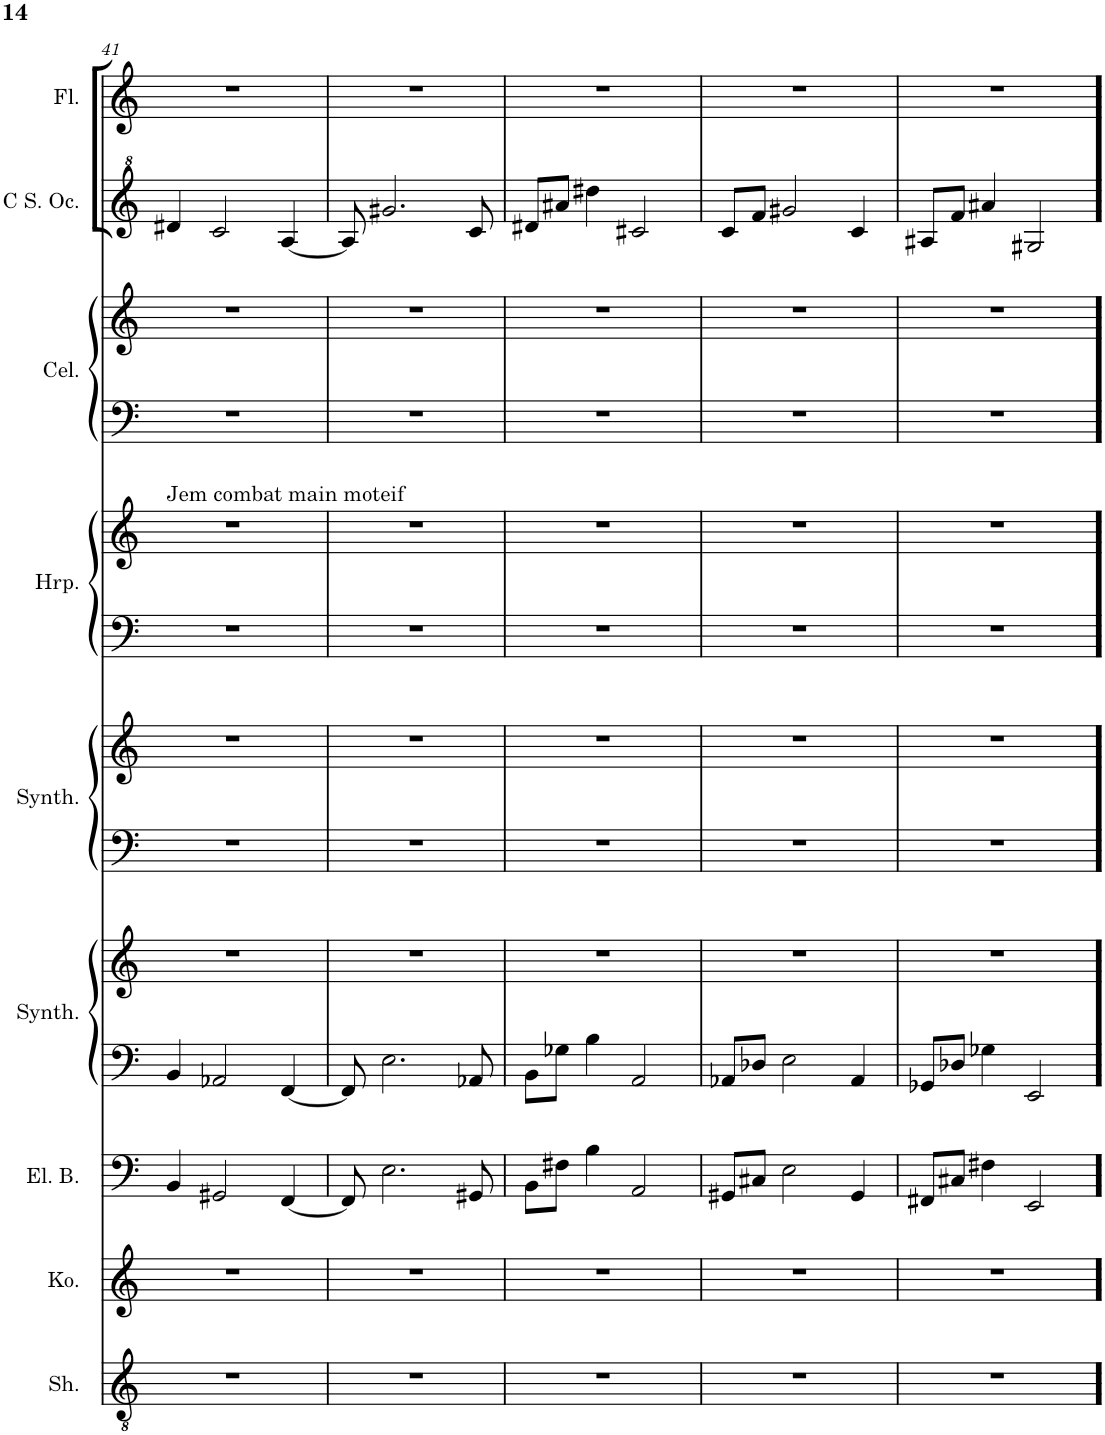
**kern	**kern	**kern	**kern	**kern	**kern	**kern	**kern	**kern	**kern	**kern	**kern	**kern
*part9	*part8	*part7	*part6	*part6	*part5	*part5	*part4	*part4	*part3	*part3	*part2	*part1
*staff13	*staff12	*staff11	*staff10	*staff9	*staff8	*staff7	*staff6	*staff5	*staff4	*staff3	*staff2	*staff1
*I"Shamisen	*I"Koto	*I"5-str. Electric Bass	*I"Square Synthesizer	*	*I"Crystal Synthesizer	*	*I"Harp	*	*I"Celesta	*	*I"C Soprano Ocarina	*I"Flute
*I'Sh.	*I'Ko.	*I'El. B.	*I'Synth.	*	*I'Synth.	*	*I'Hrp.	*	*I'Cel.	*	*I'C S. Oc.	*I'Fl.
!!LO:PB:g=z
*clefGv2	*clefG2	*clefF4	*clefF4	*clefG2	*clefF4	*clefG2	*clefF4	*clefG2	*clefF4	*clefG2	*clefG^2	*clefG2
*	*	*Trd7c12	*	*	*	*	*	*	*Trd-7c-12	*Trd-7c-12	*	*
*k[]	*k[]	*k[]	*k[]	*k[]	*k[]	*k[]	*k[]	*k[]	*k[]	*k[]	*k[]	*k[]
*M4/4	*M4/4	*M4/4	*M4/4	*M4/4	*M4/4	*M4/4	*M4/4	*M4/4	*M4/4	*M4/4	*M4/4	*M4/4
=41	=41	=41	=41	=41	=41	=41	=41	=41	=41	=41	=41	=41
!	!	!	!	!	!	!	!	!LO:TX:a:t=Jem combat main moteif	!	!	!	!
1r	1r	4BB/	4BB/	1r	1r	1r	1r	1r	1r	1r	4dd#X/	1r
.	.	2GG#X/	2AA-X/	.	.	.	.	.	.	.	2cc/	.
.	.	[4FF/	[4FF/	.	.	.	.	.	.	.	[4a/	.
=42	=42	=42	=42	=42	=42	=42	=42	=42	=42	=42	=42	=42
1r	1r	8FF/]	8FF/]	1r	1r	1r	1r	1r	1r	1r	8a/]	1r
.	.	2.E\	2.E\	.	.	.	.	.	.	.	2.gg#X/	.
.	.	8GG#X/	8AA-X/	.	.	.	.	.	.	.	8cc/	.
=43	=43	=43	=43	=43	=43	=43	=43	=43	=43	=43	=43	=43
1r	1r	8BB\L	8BB\L	1r	1r	1r	1r	1r	1r	1r	8dd#X/L	1r
.	.	8F#X\J	8G-X\J	.	.	.	.	.	.	.	8aa#X/J	.
.	.	4B\	4B\	.	.	.	.	.	.	.	4ddd#X\	.
.	.	2AA/	2AA/	.	.	.	.	.	.	.	2cc#X/	.
=44	=44	=44	=44	=44	=44	=44	=44	=44	=44	=44	=44	=44
1r	1r	8GG#X/L	8AA-X/L	1r	1r	1r	1r	1r	1r	1r	8cc/L	1r
.	.	8C#X/J	8D-X/J	.	.	.	.	.	.	.	8ff/J	.
.	.	2E\	2E\	.	.	.	.	.	.	.	2gg#X/	.
.	.	4GG#/	4AA-/	.	.	.	.	.	.	.	4cc/	.
=45	=45	=45	=45	=45	=45	=45	=45	=45	=45	=45	=45	=45
1r	1r	8FF#X/L	8GG-X/L	1r	1r	1r	1r	1r	1r	1r	8a#X/L	1r
.	.	8C#X/J	8D-X/J	.	.	.	.	.	.	.	8ff/J	.
.	.	4F#X\	4G-X\	.	.	.	.	.	.	.	4aa#X/	.
.	.	2EE/	2EE/	.	.	.	.	.	.	.	2g#X/	.
=!	=!	=!	=!	=!	=!	=!	=!	=!	=!	=!	=!	=!
*-	*-	*-	*-	*-	*-	*-	*-	*-	*-	*-	*-	*-
